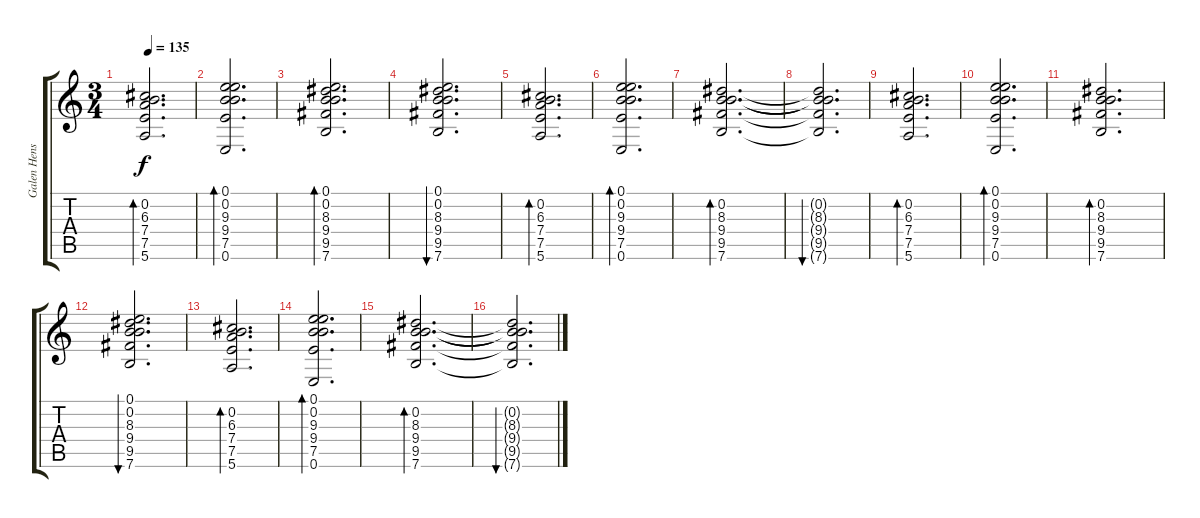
\track ("Galen Henson" "Galen Hens") {instrument distortionguitar}
\staff {score tabs}
\tuning (E4 B3 G3 D3 A2 E2) {hide}
\ts (3 4)
\tempo 135
\clef g2
\ks c
(0.2 6.3 7.4 7.5 5.6).2{d bd 240 dy f} |
(0.1 0.2 9.3 9.4 7.5 0.6).2{d bd 240} |
(0.1 0.2 8.3 9.4 9.5 7.6).2{d bd 240} |
(0.1 0.2 8.3 9.4 9.5 7.6).2{d bu 480} |
(0.2 6.3 7.4 7.5 5.6).2{d bd 240} |
(0.1 0.2 9.3 9.4 7.5 0.6).2{d bd 240} |
(0.2 8.3 9.4 9.5 7.6).2{d bd 240} |
(0.2{t} 8.3{t} 9.4{t} 9.5{t} 7.6{t}).2{d bu 480} |
(0.2 6.3 7.4 7.5 5.6).2{d bd 240} |
(0.1 0.2 9.3 9.4 7.5 0.6).2{d bd 240} |
(0.2 8.3 9.4 9.5 7.6).2{d bd 240} |
(0.1 0.2 8.3 9.4 9.5 7.6).2{d bu 480} |
(0.2 6.3 7.4 7.5 5.6).2{d bd 240} |
(0.1 0.2 9.3 9.4 7.5 0.6).2{d bd 240} |
(0.2 8.3 9.4 9.5 7.6).2{d bd 240} |
(0.2{t} 8.3{t} 9.4{t} 9.5{t} 7.6{t}).2{d bu 480}
